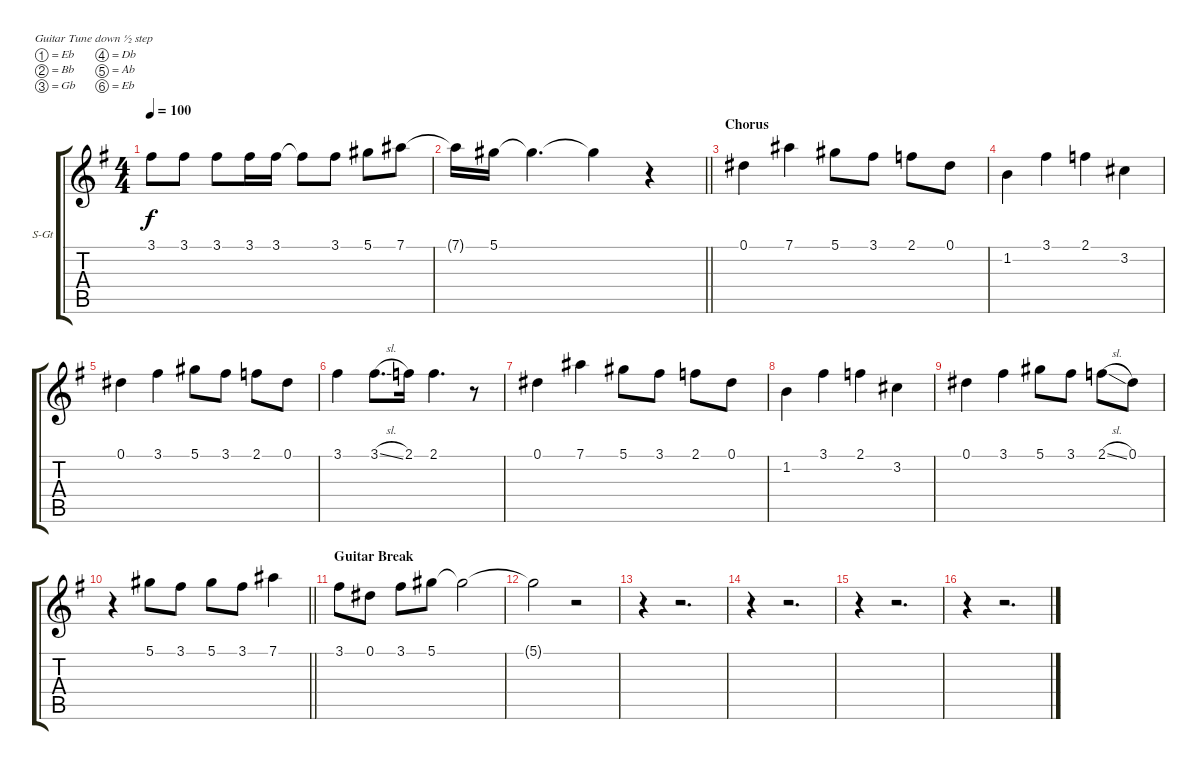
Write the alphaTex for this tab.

\bracketExtendMode groupsimilarinstruments
\firstSystemTrackNameOrientation horizontal
\otherSystemsTrackNameOrientation horizontal
\track ("Вокал" "S-Gt") {mute instrument trumpet}
\staff {score tabs}
\tuning (Eb4 Bb3 Gb3 Db3 Ab2 Eb2)
\displaytranspose 12
\ts (4 4)
\tempo 100
\clef g2
\ks eminor
3.1.8{dy f} 3.1.8 3.1.8 3.1.16 3.1.16 3.1{t}.8 3.1.8 5.1.8 7.1.8 |
\barLineRight lightlight
7.1{t}.16 5.1.16 5.1{t}.4{d} 5.1{t}.4 r.4 |
\section ("" "Chorus")
0.1.4 7.1.4 5.1.8 3.1.8 2.1.8 0.1.8 |
1.2.4 3.1.4 2.1.4 3.2.4 |
0.1.4 3.1.4 5.1.8 3.1.8 2.1.8 0.1.8 |
3.1.4 3.1{sl}.8{d} 2.1.16 2.1.4{d} r.8 |
0.1.4 7.1.4 5.1.8 3.1.8 2.1.8 0.1.8 |
1.2.4 3.1.4 2.1.4 3.2.4 |
0.1.4 3.1.4 5.1.8 3.1.8 2.1{sl}.8 0.1.8 |
\barLineRight lightlight
r.4 5.1.8 3.1.8 5.1.8 3.1.8 7.1.4 |
\section ("" "Guitar Break")
3.1.8 0.1.8 3.1.8 5.1.8 5.1{t}.2 |
5.1{t}.2 r.2 |
r.4 r.2{d} |
r.4 r.2{d} |
r.4 r.2{d} |
r.4 r.2{d}
